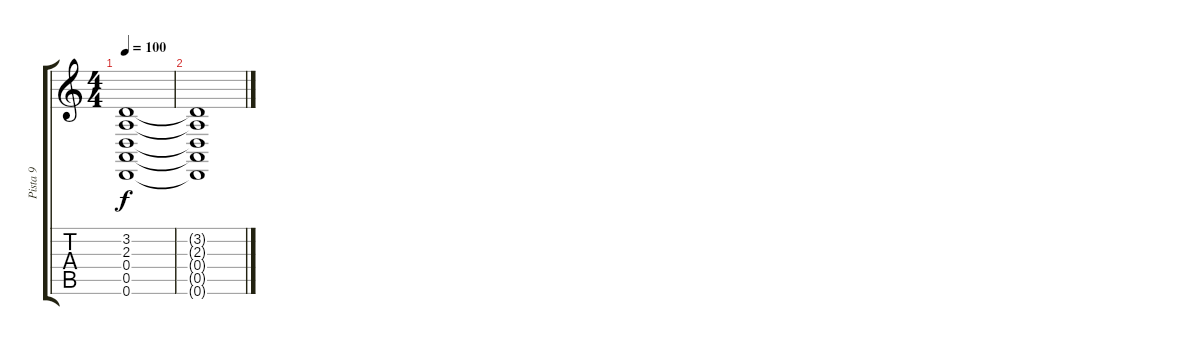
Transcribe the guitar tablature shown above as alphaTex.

\track ("Pista 9" "Pista 9") {instrument rockorgan}
\staff {score tabs}
\tuning (E4 B3 G3 D3 A2 D2) {hide}
\ts (4 4)
\tempo 100
\clef g2
\ks c
(3.2{t} 2.3{t} 0.4{t} 0.5{t} 0.6{t}).1{dy f} |
(3.2{t} 2.3{t} 0.4{t} 0.5{t} 0.6{t}).1
